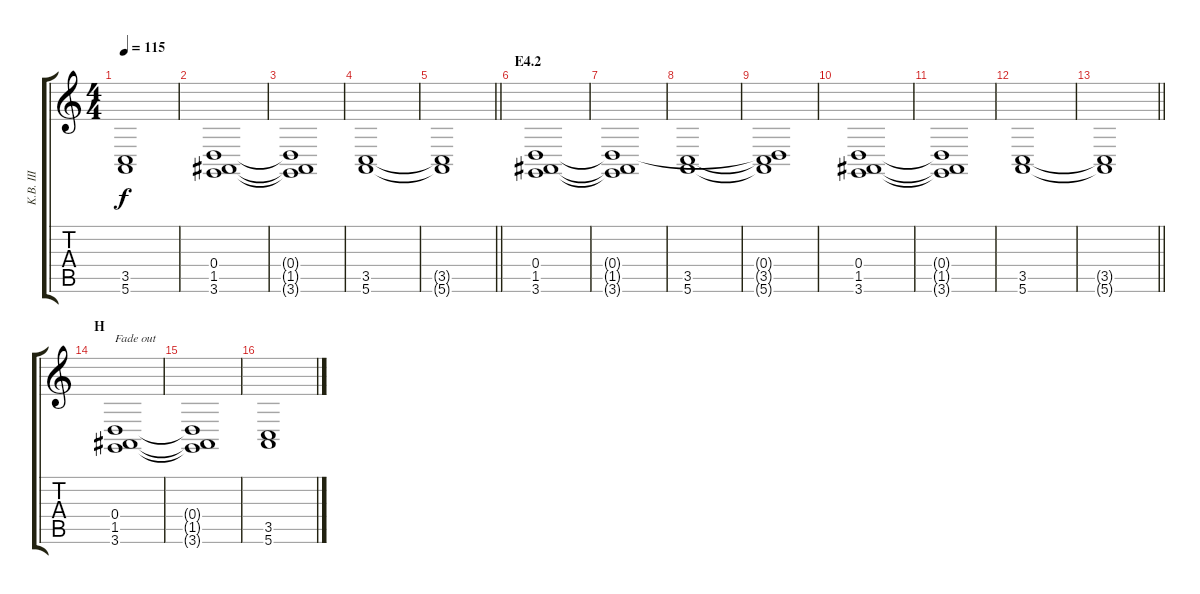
\track ("K.B. III" "K.B. III") {instrument pad5bowed}
\staff {score tabs}
\tuning (E4 B3 G3 D3 A2 E2) {hide}
\ts (4 4)
\tempo 115
\clef g2
\ks c
(3.5{t} 5.6{t}).1{dy f} |
(0.4 1.5 3.6).1 |
(0.4{t} 1.5{t} 3.6{t}).1 |
(3.5 5.6).1 |
\barLineRight lightlight
(3.5{t} 5.6{t}).1 |
\section ("" "E4.2")
(0.4 1.5 3.6).1 |
(0.4{t} 1.5{t} 3.6{t}).1 |
(3.5 5.6).1 |
(0.4{t} 3.5{t} 5.6{t}).1 |
(0.4 1.5 3.6).1 |
(0.4{t} 1.5{t} 3.6{t}).1 |
(3.5 5.6).1 |
\barLineRight lightlight
(3.5{t} 5.6{t}).1 |
\section ("" "H")
(0.4 1.5 3.6).1{txt "Fade out"} |
(0.4{t} 1.5{t} 3.6{t}).1 |
(3.5 5.6).1
